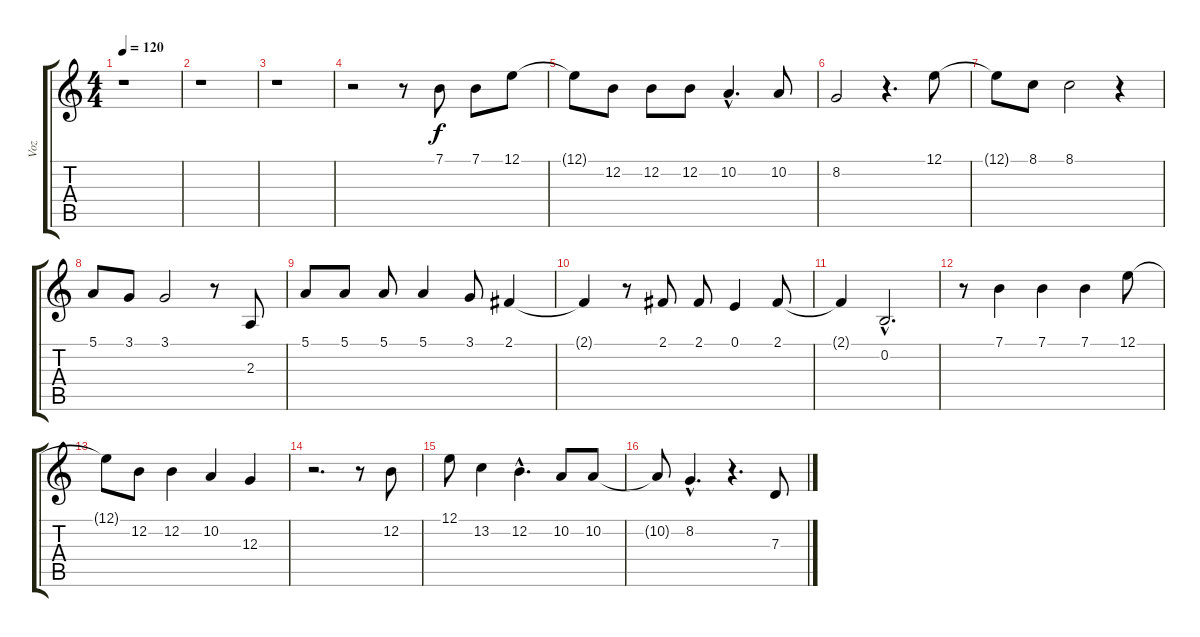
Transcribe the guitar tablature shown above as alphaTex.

\track ("Voz" "Voz") {instrument synthbrass1}
\staff {score tabs}
\tuning (E4 B3 G3 D3 A2 E2) {hide}
\ts (4 4)
\tempo 120
\clef g2
\ks c
r.1{dy f instrument synthbrass1} |
r.1 |
r.1 |
r.2 r.8 7.1.8 7.1.8 12.1.8 |
12.1{t}.8 12.2.8 12.2.8 12.2.8 10.2{hac}.4{d} 10.2.8 |
8.2.2 r.4{d} 12.1.8 |
12.1{t}.8 8.1.8 8.1.2 r.4 |
5.1.8 3.1.8 3.1.2 r.8 2.3.8 |
5.1.8 5.1.8 5.1.8 5.1.4 3.1.8 2.1.4 |
2.1{t}.4 r.8 2.1.8 2.1.8 0.1.4 2.1.8 |
2.1{t}.4 0.2{hac}.2{d} |
r.8 7.1.4 7.1.4 7.1.4 12.1.8 |
12.1{t}.8 12.2.8 12.2.4 10.2.4 12.3.4 |
r.2{d} r.8 12.2.8 |
12.1.8 13.2.4 12.2{hac}.4{d} 10.2.8 10.2.8 |
10.2{t}.8 8.2{hac}.4{d} r.4{d} 7.3.8
